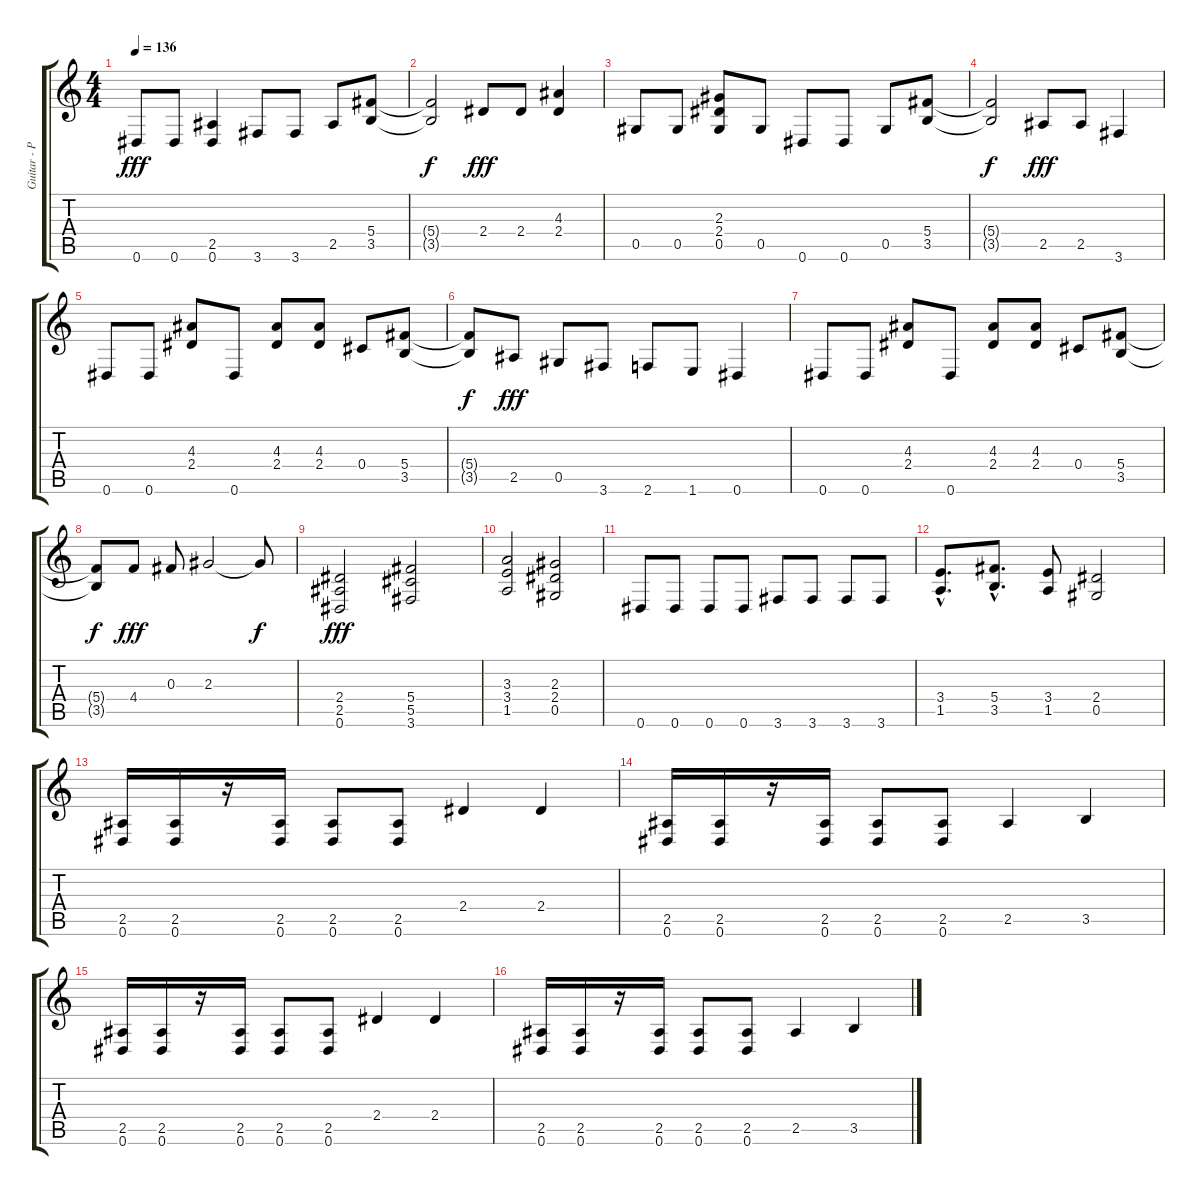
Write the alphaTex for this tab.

\track ("Guitar - Pavel Bushuev" "Guitar - P") {instrument distortionguitar}
\staff {score tabs}
\tuning (Eb4 Bb3 Gb3 Db3 Ab2 Eb2) {hide}
\ts (4 4)
\tempo 136
\clef g2
\ks c
0.6.8{dy fff} 0.6.8 (2.5 0.6).4 3.6.8 3.6.8 2.5.8 (5.4 3.5).8 |
(5.4{t} 3.5{t}).2{dy f} 2.4.8{dy fff} 2.4.8 (4.3 2.4).4 |
0.5.8 0.5.8 (2.3 2.4 0.5).8 0.5.8 0.6.8 0.6.8 0.5.8 (5.4 3.5).8 |
(5.4{t} 3.5{t}).2{dy f} 2.5.8{dy fff} 2.5.8 3.6.4 |
0.6.8 0.6.8 (4.3 2.4).8 0.6.8 (4.3 2.4).8 (4.3 2.4).8 0.4.8 (5.4 3.5).8 |
(5.4{t} 3.5{t}).8{dy f} 2.5.8{dy fff} 0.5.8 3.6.8 2.6.8 1.6.8 0.6.4 |
0.6.8 0.6.8 (4.3 2.4).8 0.6.8 (4.3 2.4).8 (4.3 2.4).8 0.4.8 (5.4 3.5).8 |
(5.4{t} 3.5{t}).8{dy f} 4.4.8{dy fff} 0.3.8 2.3.2 2.3{t}.8{dy f} |
(2.4 2.5 0.6).2{dy fff} (5.4 5.5 3.6).2 |
(3.3 3.4 1.5).2 (2.3 2.4 0.5).2 |
0.6.8 0.6.8 0.6.8 0.6.8 3.6.8 3.6.8 3.6.8 3.6.8 |
(3.4{hac} 1.5{hac}).8{d} (5.4{hac} 3.5{hac}).8{d} (3.4 1.5).8 (2.4 0.5).2 |
(2.5 0.6).16 (2.5 0.6).16 r.16 (2.5 0.6).16 (2.5 0.6).8 (2.5 0.6).8 2.4.4 2.4.4 |
(2.5 0.6).16 (2.5 0.6).16 r.16 (2.5 0.6).16 (2.5 0.6).8 (2.5 0.6).8 2.5.4 3.5.4 |
(2.5 0.6).16 (2.5 0.6).16 r.16 (2.5 0.6).16 (2.5 0.6).8 (2.5 0.6).8 2.4.4 2.4.4 |
(2.5 0.6).16 (2.5 0.6).16 r.16 (2.5 0.6).16 (2.5 0.6).8 (2.5 0.6).8 2.5.4 3.5.4
